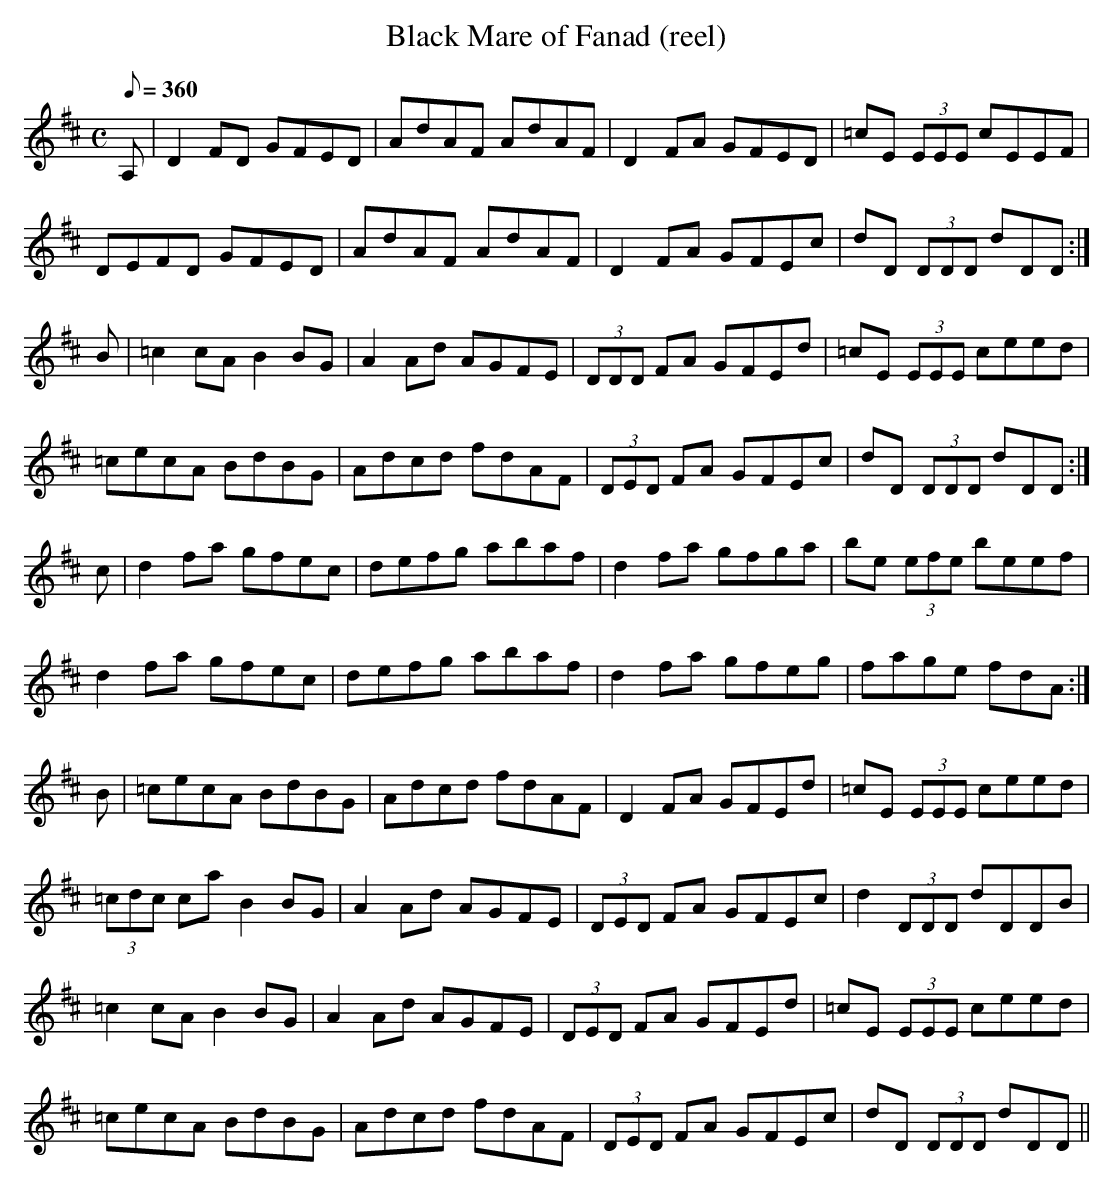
X:1
T:Black Mare of Fanad (reel) % nf<bb
L:1/8
M:C
Q:360
K:D major
A,|D2FD GFED|AdAF AdAF|D2FA GFED|=cE (3EEE cEEF|
DEFD GFED|AdAF AdAF|D2FA GFEc|dD (3DDD dDD:|
B|=c2cA B2BG|A2Ad AGFE|(3DDD FA GFEd|=cE (3EEE ceed|
=cecA BdBG|Adcd fdAF|(3DED FA GFEc|dD (3DDD dDD:|
c|d2fa gfec|defg abaf|d2fa gfga|be (3efe beef|
d2fa gfec|defg abaf|d2fa gfeg|fage fdA:|
B|=cecA BdBG|Adcd fdAF|D2FA GFEd|=cE (3EEE ceed|
(3=cdc ca B2BG|A2Ad AGFE|(3DED FA GFEc|d2 (3DDD dDDB|
=c2cA B2BG|A2Ad AGFE|(3DED FA GFEd|=cE (3EEE ceed|
=cecA BdBG|Adcd fdAF|(3DED FA GFEc|dD (3DDD dDD||
